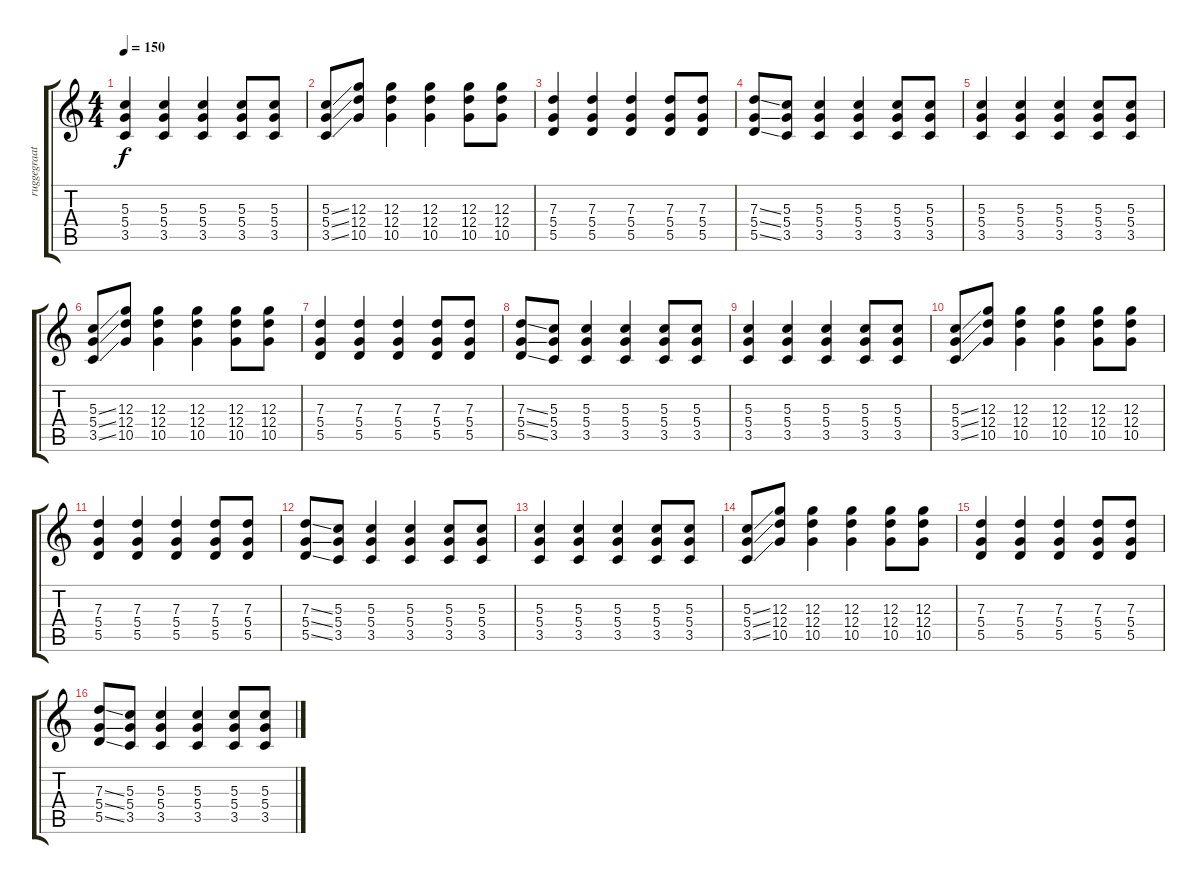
\track ("ruggegraat van het nummer" "ruggegraat") {instrument acousticguitarnylon}
\staff {score tabs}
\tuning (E4 B3 G3 D3 A2 E2) {hide}
\ts (4 4)
\tempo 150
\clef g2
\ks c
(5.3 5.4 3.5).4{dy f} (5.3 5.4 3.5).4 (5.3 5.4 3.5).4 (5.3 5.4 3.5).8 (5.3 5.4 3.5).8 |
(5.3{ss} 5.4{ss} 3.5{ss}).8 (12.3 12.4 10.5).8 (12.3 12.4 10.5).4 (12.3 12.4 10.5).4 (12.3 12.4 10.5).8 (12.3 12.4 10.5).8 |
(7.3 5.4 5.5).4 (7.3 5.4 5.5).4 (7.3 5.4 5.5).4 (7.3 5.4 5.5).8 (7.3 5.4 5.5).8 |
(7.3{ss} 5.4{ss} 5.5{ss}).8 (5.3 5.4 3.5).8 (5.3 5.4 3.5).4 (5.3 5.4 3.5).4 (5.3 5.4 3.5).8 (5.3 5.4 3.5).8 |
(5.3 5.4 3.5).4 (5.3 5.4 3.5).4 (5.3 5.4 3.5).4 (5.3 5.4 3.5).8 (5.3 5.4 3.5).8 |
(5.3{ss} 5.4{ss} 3.5{ss}).8 (12.3 12.4 10.5).8 (12.3 12.4 10.5).4 (12.3 12.4 10.5).4 (12.3 12.4 10.5).8 (12.3 12.4 10.5).8 |
(7.3 5.4 5.5).4 (7.3 5.4 5.5).4 (7.3 5.4 5.5).4 (7.3 5.4 5.5).8 (7.3 5.4 5.5).8 |
(7.3{ss} 5.4{ss} 5.5{ss}).8 (5.3 5.4 3.5).8 (5.3 5.4 3.5).4 (5.3 5.4 3.5).4 (5.3 5.4 3.5).8 (5.3 5.4 3.5).8 |
(5.3 5.4 3.5).4 (5.3 5.4 3.5).4 (5.3 5.4 3.5).4 (5.3 5.4 3.5).8 (5.3 5.4 3.5).8 |
(5.3{ss} 5.4{ss} 3.5{ss}).8 (12.3 12.4 10.5).8 (12.3 12.4 10.5).4 (12.3 12.4 10.5).4 (12.3 12.4 10.5).8 (12.3 12.4 10.5).8 |
(7.3 5.4 5.5).4 (7.3 5.4 5.5).4 (7.3 5.4 5.5).4 (7.3 5.4 5.5).8 (7.3 5.4 5.5).8 |
(7.3{ss} 5.4{ss} 5.5{ss}).8 (5.3 5.4 3.5).8 (5.3 5.4 3.5).4 (5.3 5.4 3.5).4 (5.3 5.4 3.5).8 (5.3 5.4 3.5).8 |
(5.3 5.4 3.5).4 (5.3 5.4 3.5).4 (5.3 5.4 3.5).4 (5.3 5.4 3.5).8 (5.3 5.4 3.5).8 |
(5.3{ss} 5.4{ss} 3.5{ss}).8 (12.3 12.4 10.5).8 (12.3 12.4 10.5).4 (12.3 12.4 10.5).4 (12.3 12.4 10.5).8 (12.3 12.4 10.5).8 |
(7.3 5.4 5.5).4 (7.3 5.4 5.5).4 (7.3 5.4 5.5).4 (7.3 5.4 5.5).8 (7.3 5.4 5.5).8 |
(7.3{ss} 5.4{ss} 5.5{ss}).8 (5.3 5.4 3.5).8 (5.3 5.4 3.5).4 (5.3 5.4 3.5).4 (5.3 5.4 3.5).8 (5.3 5.4 3.5).8
